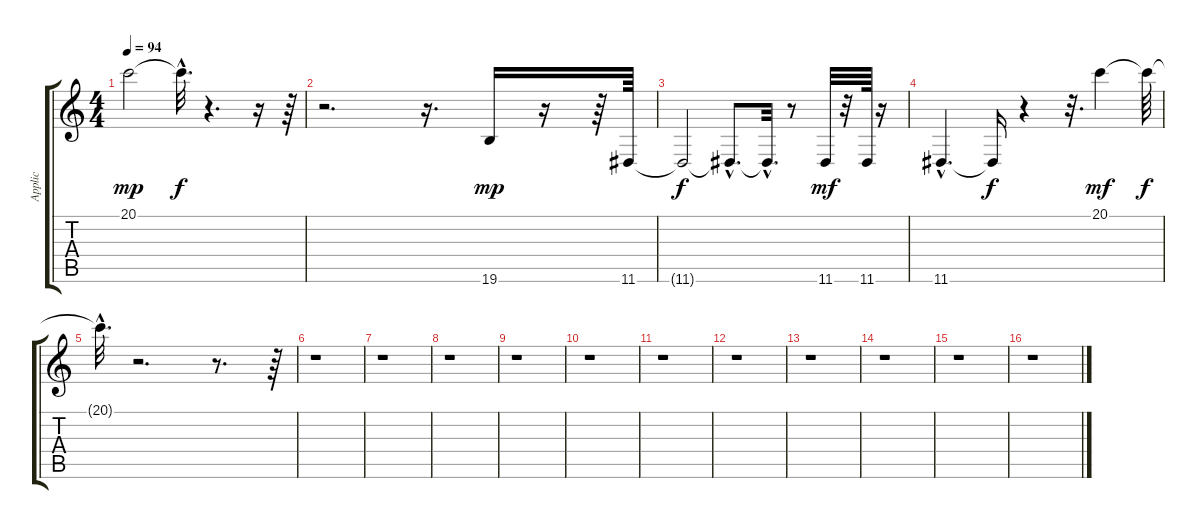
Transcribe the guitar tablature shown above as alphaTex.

\track ("Applic" "Applic") {instrument acousticgrandpiano}
\staff {score tabs}
\tuning (E4 B3 G3 D3 A2 E2) {hide}
\ts (4 4)
\tempo 94
\clef g2
\ks c
20.1.2{dy mp instrument acousticgrandpiano} 20.1{hac t}.32{d dy f} r.4{d} r.16 r.64 |
r.2{d} r.16{d} 19.6.16{dy mp} r.16 r.64 11.6.64 |
11.6{t}.2{dy f} 11.6{hac t}.8{d} 11.6{hac t}.32{d} r.8 11.6.32{dy mf} r.32 11.6.64 r.16 |
11.6{hac}.4{d} 11.6{t}.16{dy f} r.4 r.32{d} 20.1.4{dy mf} 20.1{t}.64{dy f} |
20.1{hac t}.32{d} r.2{d} r.8{d} r.64 |
r.1 |
r.1 |
r.1 |
r.1 |
r.1 |
r.1 |
r.1 |
r.1 |
r.1 |
r.1 |
r.1
